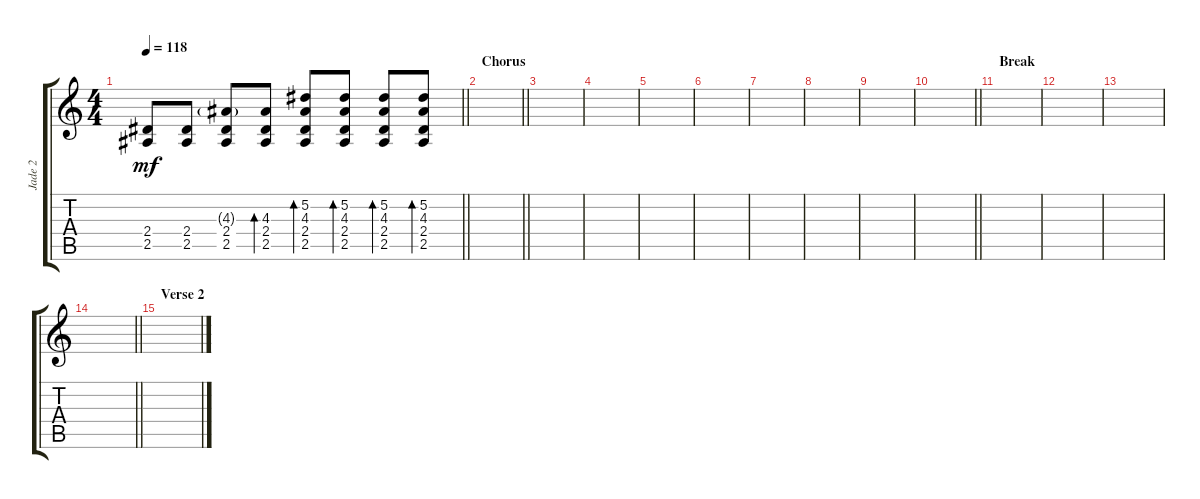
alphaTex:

\track ("Jade 2" "Jade 2") {instrument electricguitarclean}
\staff {score tabs}
\tuning (Eb4 Bb3 Gb3 Db3 Ab2 Eb2) {hide}
\ts (4 4)
\tempo 118
\clef g2
\barLineRight lightlight
\ks c
(2.4 2.5).8{dy mf} (2.4 2.5).8 (4.3{g} 2.4 2.5).8 (4.3 2.4 2.5).8{bd 60} (5.2 4.3 2.4 2.5).8{bd 60} (5.2 4.3 2.4 2.5).8{bd 60} (5.2 4.3 2.4 2.5).8{bd 60} (5.2 4.3 2.4 2.5).8{bd 60} |
\section ("" "Chorus")
\barLineRight lightlight
|
|
|
|
|
|
|
|
\barLineRight lightlight
|
\section ("" "Break")
|
|
|
\barLineRight lightlight
|
\section ("" "Verse 2")
